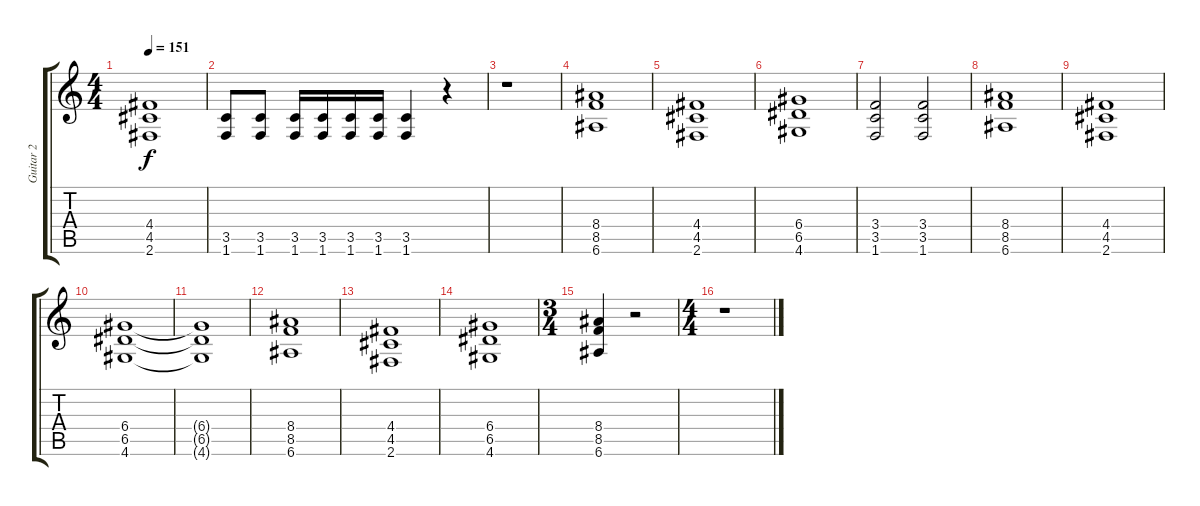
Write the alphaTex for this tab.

\track ("Guitar 2" "Guitar 2") {instrument distortionguitar}
\staff {score tabs}
\tuning (E4 B3 G3 D3 A2 E2) {hide}
\ts (4 4)
\tempo 151
\clef g2
\ks c
(4.4 4.5 2.6).1{dy f} |
(3.5 1.6).8 (3.5 1.6).8 (3.5 1.6).16 (3.5 1.6).16 (3.5 1.6).16 (3.5 1.6).16 (3.5 1.6).4 r.4 |
r.1 |
\section ("" "")
(8.4 8.5 6.6).1 |
(4.4 4.5 2.6).1 |
(6.4 6.5 4.6).1 |
(3.4 3.5 1.6).2 (3.4 3.5 1.6).2 |
(8.4 8.5 6.6).1 |
(4.4 4.5 2.6).1 |
(6.4 6.5 4.6).1 |
(6.4{t} 6.5{t} 4.6{t}).1 |
\section ("" "")
(8.4 8.5 6.6).1 |
(4.4 4.5 2.6).1 |
(6.4 6.5 4.6).1 |
\ts (3 4)
(8.4 8.5 6.6).4 r.2 |
\ts (4 4)
r.1
